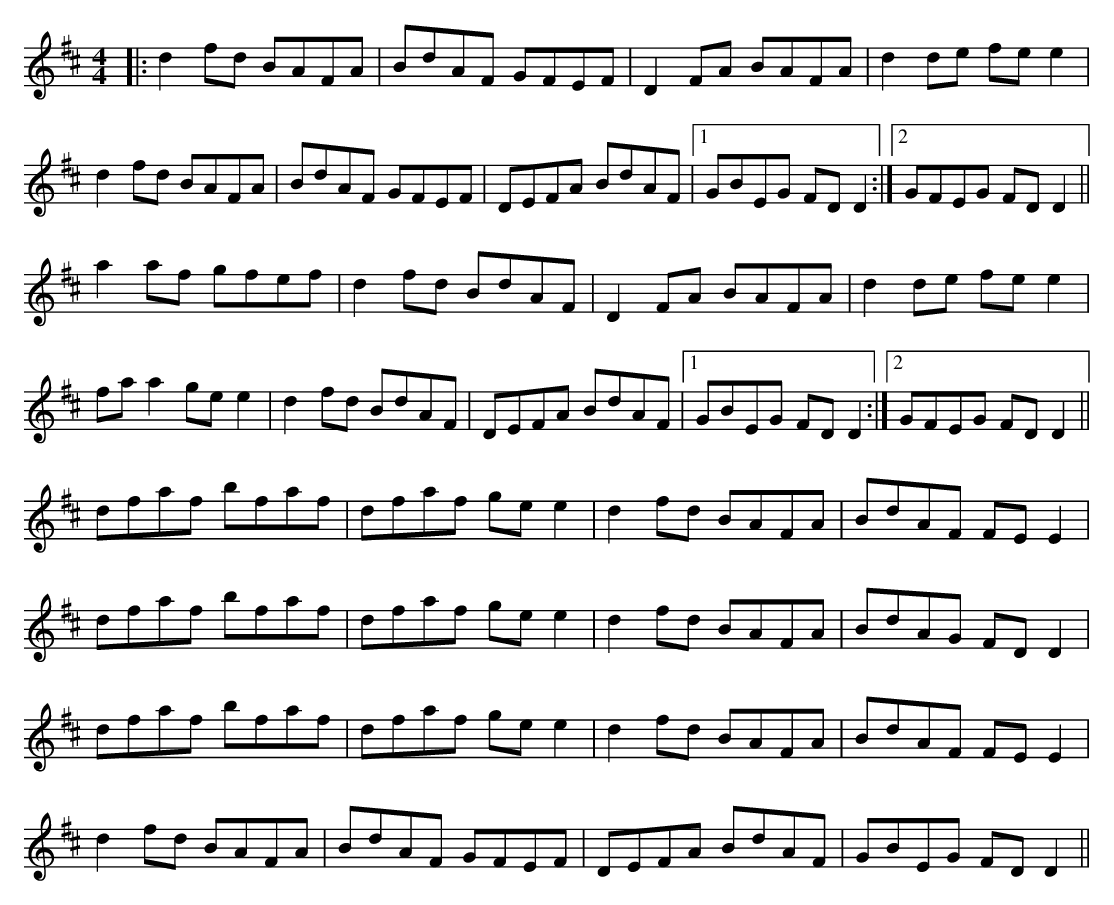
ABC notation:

X:1
M:4/4
K:D
|:d2 fd BAFA|BdAF GFEF|D2 FA BAFA|d2 de fe e2|
d2 fd BAFA|BdAF GFEF|DEFA BdAF|1 GBEG FD D2:|2 GFEG FD D2||
a2 af gfef|d2 fd BdAF|D2 FA BAFA|d2 de fe e2|
fa a2 ge e2|d2 fd BdAF|DEFA BdAF|1 GBEG FD D2:|2 GFEG FD D2||
dfaf bfaf|dfaf ge e2|d2 fd BAFA|BdAF FE E2|
dfaf bfaf|dfaf ge e2|d2 fd BAFA|BdAG FD D2|
dfaf bfaf|dfaf ge e2|d2 fd BAFA|BdAF FE E2|
d2 fd BAFA|BdAF GFEF|DEFA BdAF|GBEG FD D2||
